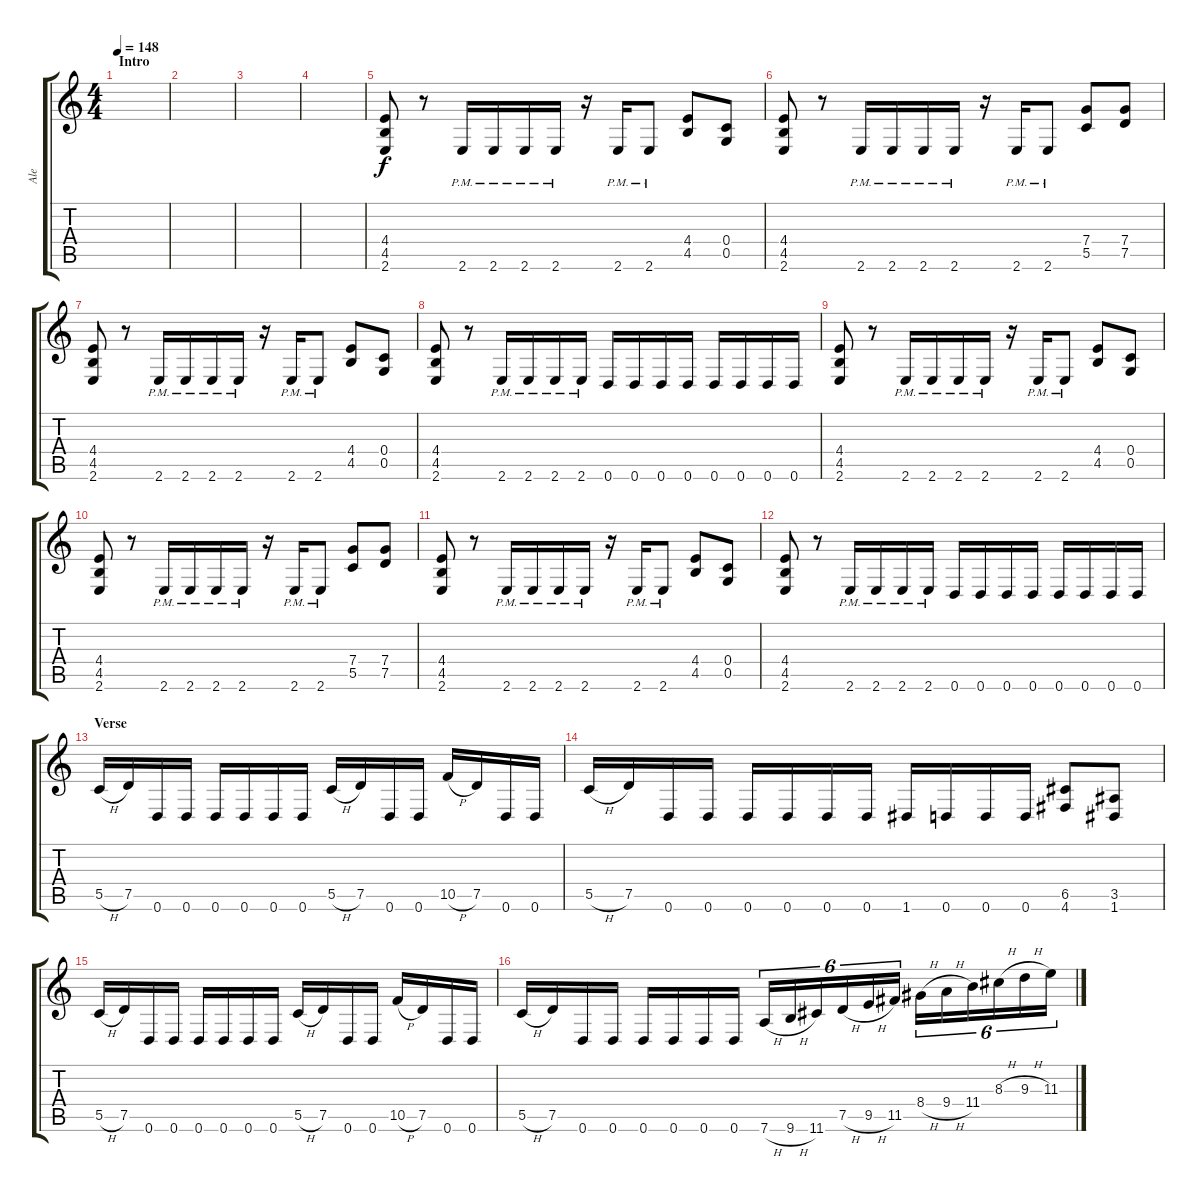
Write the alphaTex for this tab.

\track ("Ale" "Ale") {instrument distortionguitar}
\staff {score tabs}
\tuning (D4 A3 F3 C3 G2 D2) {hide}
\ts (4 4)
\section ("" "Intro")
\tempo 148
\tempo 150
\tempo 148
\clef g2
\ks c
|
|
|
|
(4.4 4.5 2.6).8 r.8 2.6{pm}.16 2.6{pm}.16 2.6{pm}.16 2.6{pm}.16 r.16 2.6{pm}.16 2.6{pm}.8 (4.4 4.5).8 (0.4 0.5).8 |
(4.4 4.5 2.6).8 r.8 2.6{pm}.16 2.6{pm}.16 2.6{pm}.16 2.6{pm}.16 r.16 2.6{pm}.16 2.6{pm}.8 (7.4 5.5).8 (7.4 7.5).8 |
(4.4 4.5 2.6).8 r.8 2.6{pm}.16 2.6{pm}.16 2.6{pm}.16 2.6{pm}.16 r.16 2.6{pm}.16 2.6{pm}.8 (4.4 4.5).8 (0.4 0.5).8 |
(4.4 4.5 2.6).8 r.8 2.6{pm}.16 2.6{pm}.16 2.6{pm}.16 2.6{pm}.16 0.6.16 0.6.16 0.6.16 0.6.16 0.6.16 0.6.16 0.6.16 0.6.16 |
(4.4 4.5 2.6).8 r.8 2.6{pm}.16 2.6{pm}.16 2.6{pm}.16 2.6{pm}.16 r.16 2.6{pm}.16 2.6{pm}.8 (4.4 4.5).8 (0.4 0.5).8 |
(4.4 4.5 2.6).8 r.8 2.6{pm}.16 2.6{pm}.16 2.6{pm}.16 2.6{pm}.16 r.16 2.6{pm}.16 2.6{pm}.8 (7.4 5.5).8 (7.4 7.5).8 |
(4.4 4.5 2.6).8 r.8 2.6{pm}.16 2.6{pm}.16 2.6{pm}.16 2.6{pm}.16 r.16 2.6{pm}.16 2.6{pm}.8 (4.4 4.5).8 (0.4 0.5).8 |
(4.4 4.5 2.6).8 r.8 2.6{pm}.16 2.6{pm}.16 2.6{pm}.16 2.6{pm}.16 0.6.16 0.6.16 0.6.16 0.6.16 0.6.16 0.6.16 0.6.16 0.6.16 |
\section ("" "Verse")
5.5{h}.16 7.5.16 0.6.16 0.6.16 0.6.16 0.6.16 0.6.16 0.6.16 5.5{h}.16 7.5.16 0.6.16 0.6.16 10.5{h}.16 7.5.16 0.6.16 0.6.16 |
5.5{h}.16 7.5.16 0.6.16 0.6.16 0.6.16 0.6.16 0.6.16 0.6.16 1.6.16 0.6.16 0.6.16 0.6.16 (6.5 4.6).8 (3.5 1.6).8 |
5.5{h}.16 7.5.16 0.6.16 0.6.16 0.6.16 0.6.16 0.6.16 0.6.16 5.5{h}.16 7.5.16 0.6.16 0.6.16 10.5{h}.16 7.5.16 0.6.16 0.6.16 |
5.5{h}.16 7.5.16 0.6.16 0.6.16 0.6.16 0.6.16 0.6.16 0.6.16 7.6{h}.16{tu (6 4)} 9.6{h}.16{tu (6 4)} 11.6.16{tu (6 4)} 7.5{h}.16{tu (6 4)} 9.5{h}.16{tu (6 4)} 11.5.16{tu (6 4)} 8.4{h}.16{tu (6 4)} 9.4{h}.16{tu (6 4)} 11.4.16{tu (6 4)} 8.3{h}.16{tu (6 4)} 9.3{h}.16{tu (6 4)} 11.3.16{tu (6 4)}
